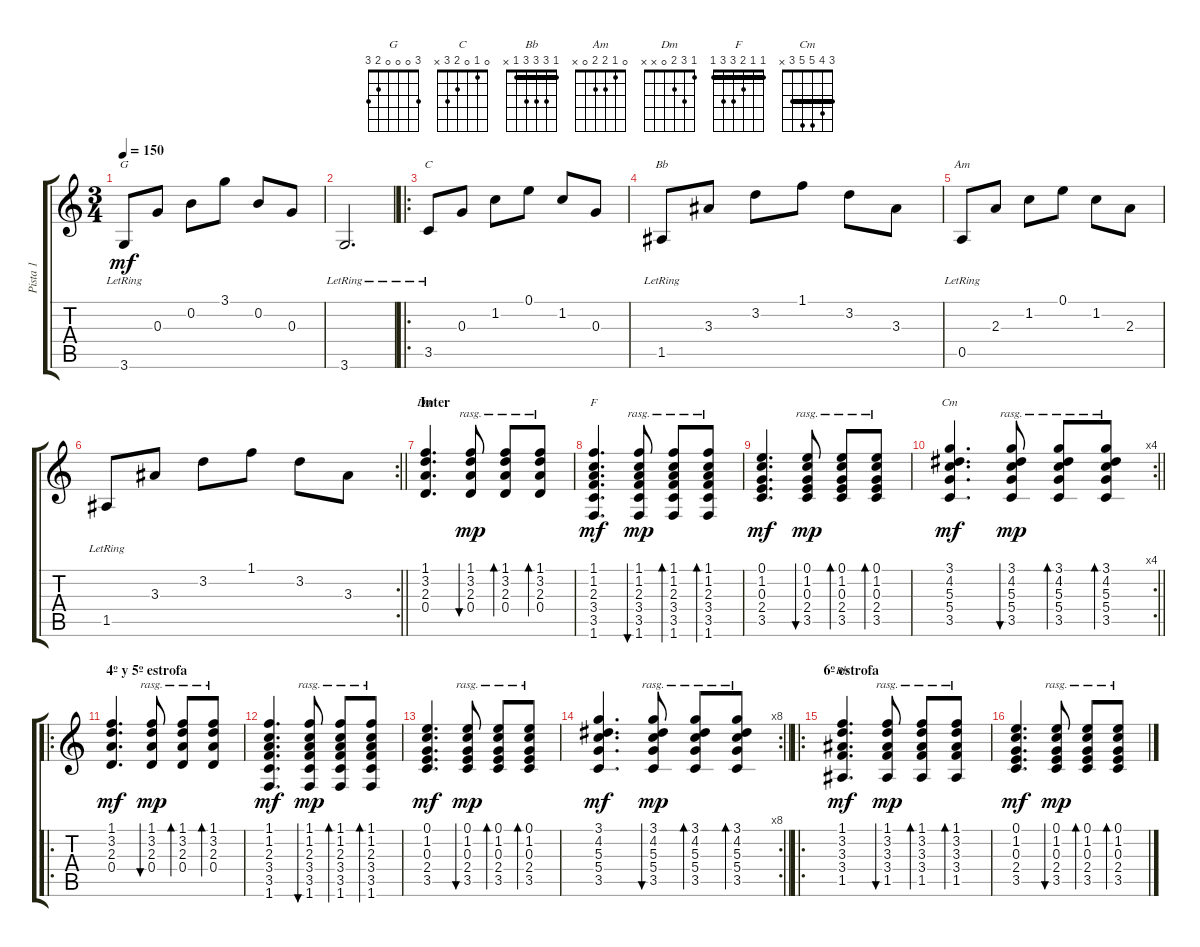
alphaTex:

\track ("Pista 1" "Pista 1") {instrument electricguitarjazz}
\staff {score tabs}
\tuning (E4 B3 G3 D3 A2 E2) {hide}
\chord ("G" 3 0 0 0 2 3)
\chord ("C" 0 1 0 2 3 x)
\chord ("Bb" 1 3 3 0 1 x)
\chord ("Am" 0 1 2 2 0 x)
\chord ("Dm" 1 3 2 0 x x)
\chord ("F" 1 1 2 3 3 1) {barre 1}
\chord ("Cm" 3 4 5 5 3 x) {barre 3}
\chord ("Bb" 1 3 3 3 1 x) {barre 1}
\ts (3 4)
\tempo 150
\clef g2
\ks c
3.6{lr}.8{ch "G" dy mf} 0.3.8 0.2.8 3.1.8 0.2.8 0.3.8 |
3.6{lr}.2{d} |
\ro
3.5{lr}.8{ch "C"} 0.3.8 1.2.8 0.1.8 1.2.8 0.3.8 |
1.5{lr}.8{ch "Bb"} 3.3.8 3.2.8 1.1.8 3.2.8 3.3.8 |
0.5{lr}.8{ch "Am"} 2.3.8 1.2.8 0.1.8 1.2.8 2.3.8 |
\rc 2
\barLineRight lightlight
1.5{lr}.8 3.3.8 3.2.8 1.1.8 3.2.8 3.3.8 |
\section ("" "Inter")
(1.1 3.2 2.3 0.4).4{d ch "Dm"} (1.1 3.2 2.3 0.4).8{bu 120 rasg ii dy mp} (1.1 3.2 2.3 0.4).8{bd 120 rasg ii} (1.1 3.2 2.3 0.4).8{bd 120 rasg ii} |
(1.1 1.2 2.3 3.4 3.5 1.6).4{d ch "F" dy mf} (1.1 1.2 2.3 3.4 3.5 1.6).8{bu 120 rasg ii dy mp} (1.1 1.2 2.3 3.4 3.5 1.6).8{bd 120 rasg ii} (1.1 1.2 2.3 3.4 3.5 1.6).8{bd 120 rasg ii} |
(0.1 1.2 0.3 2.4 3.5).4{d dy mf} (0.1 1.2 0.3 2.4 3.5).8{bu 120 rasg ii dy mp} (0.1 1.2 0.3 2.4 3.5).8{bd 120 rasg ii} (0.1 1.2 0.3 2.4 3.5).8{bd 120 rasg ii} |
\rc 4
\barLineRight lightlight
(3.1 4.2 5.3 5.4 3.5).4{d ch "Cm" dy mf} (3.1 4.2 5.3 5.4 3.5).8{bu 120 rasg ii dy mp} (3.1 4.2 5.3 5.4 3.5).8{bd 120 rasg ii} (3.1 4.2 5.3 5.4 3.5).8{bd 120 rasg ii} |
\ro
\section ("" "4º y 5º estrofa")
(1.1 3.2 2.3 0.4).4{d dy mf} (1.1 3.2 2.3 0.4).8{bu 120 rasg ii dy mp} (1.1 3.2 2.3 0.4).8{bd 120 rasg ii} (1.1 3.2 2.3 0.4).8{bd 120 rasg ii} |
(1.1 1.2 2.3 3.4 3.5 1.6).4{d dy mf} (1.1 1.2 2.3 3.4 3.5 1.6).8{bu 120 rasg ii dy mp} (1.1 1.2 2.3 3.4 3.5 1.6).8{bd 120 rasg ii} (1.1 1.2 2.3 3.4 3.5 1.6).8{bd 120 rasg ii} |
(0.1 1.2 0.3 2.4 3.5).4{d dy mf} (0.1 1.2 0.3 2.4 3.5).8{bu 120 rasg ii dy mp} (0.1 1.2 0.3 2.4 3.5).8{bd 120 rasg ii} (0.1 1.2 0.3 2.4 3.5).8{bd 120 rasg ii} |
\rc 8
\barLineRight lightlight
(3.1 4.2 5.3 5.4 3.5).4{d dy mf} (3.1 4.2 5.3 5.4 3.5).8{bu 120 rasg ii dy mp} (3.1 4.2 5.3 5.4 3.5).8{bd 120 rasg ii} (3.1 4.2 5.3 5.4 3.5).8{bd 120 rasg ii} |
\ro
\section ("" "6º estrofa")
(1.1 3.2 3.3 3.4 1.5).4{d ch "Bb" dy mf} (1.1 3.2 3.3 3.4 1.5).8{bu 120 rasg ii dy mp} (1.1 3.2 3.3 3.4 1.5).8{bd 120 rasg ii} (1.1 3.2 3.3 3.4 1.5).8{bd 120 rasg ii} |
(0.1 1.2 0.3 2.4 3.5).4{d dy mf} (0.1 1.2 0.3 2.4 3.5).8{bu 120 rasg ii dy mp} (0.1 1.2 0.3 2.4 3.5).8{bd 120 rasg ii} (0.1 1.2 0.3 2.4 3.5).8{bd 120 rasg ii}
